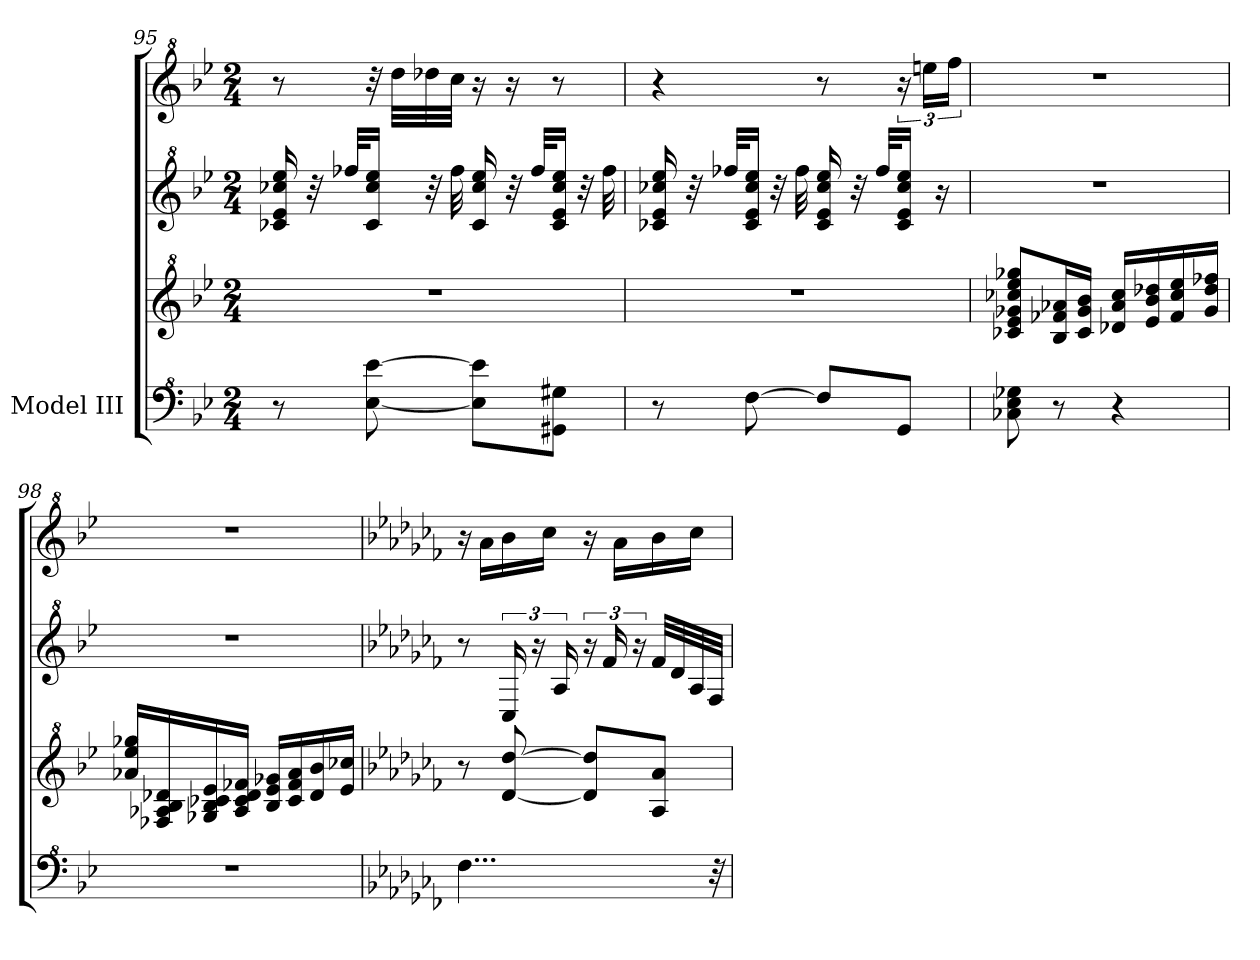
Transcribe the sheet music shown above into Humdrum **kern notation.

**kern	**kern	**kern	**kern
*part1	*part1	*part1	*part1
*staff4	*staff3	*staff2	*staff1
*I"Model III	*	*	*
*clefF^4	*clefG^2	*clefG^2	*clefG^2
*k[b-e-]	*k[b-e-]	*k[b-e-]	*k[b-e-]
*M2/4	*M2/4	*M2/4	*M2/4
=95	=95	=95	=95
8r	2r	16cc-X/ 16ee-/ 16ccc-X/ 16eee-/	8r
.	.	32r	.
.	.	32fff-X/KLL	.
[8e-\ [8ee-\	.	16cc-/ 16ccc-/ 16eee-/JJ	32r
.	.	.	32ddd\LLL
.	.	32r	32ddd-X\
.	.	32fff-\	32ccc\JJJ
8e-\] 8ee-\]L	.	16cc-/ 16ccc-/ 16eee-/	16r
.	.	32r	16r
.	.	32fff-/KLL	.
8G#X\ 8g#X\J	.	16cc-/ 16ee-/ 16ccc-/ 16eee-/JJ	8r
.	.	32r	.
.	.	32fff-\	.
=96	=96	=96	=96
8r	2r	16cc-X/ 16ee-/ 16ccc-X/ 16eee-/	4r
.	.	32r	.
.	.	32fff-X/KLL	.
[8f\	.	16cc-/ 16ee-/ 16ccc-/ 16eee-/JJ	.
.	.	32r	.
.	.	32fff-\	.
8f/L]	.	16cc-/ 16ee-/ 16ccc-/ 16eee-/	8r
.	.	32r	.
.	.	32fff-/KLL	.
8G/J	.	16cc-/ 16ee-/ 16ccc-/ 16eee-/JJ	24r
.	.	.	24eeen\LL
.	.	16r	.
.	.	.	24fff\JJ
!!LO:LB:g=z
=97	=97	=97	=97
8c-X\ 8e-\ 8g-X\	8cc-X/ 8ee-/ 8gg-X/ 8ccc-X/ 8eee-/ 8ggg-X/L	2r	2r
8r	16b-/ 16ff-X/ 16aa-X/L	.	.
.	16cc-/ 16gg-/ 16bb-/JJ	.	.
4r	16dd-X/ 16aa-/ 16ccc-/LL	.	.
.	16ee-/ 16bb-/ 16ddd-X/	.	.
.	16ff-/ 16ccc-/ 16eee-/	.	.
.	16gg-/ 16ddd-/ 16fff-X/JJ	.	.
=98	=98	=98	=98
2r	16aa-X/ 16eee-/ 16ggg-X/LL	2r	2r
.	16f-X/ 16a-X/ 16b-/ 16dd-X/	.	.
.	16g-X/ 16b-/ 16cc-X/ 16ee-/	.	.
.	16a-/ 16cc-/ 16dd-/ 16ff-X/JJ	.	.
.	16b-/ 16ee-/ 16gg-X/LL	.	.
.	16cc-/ 16ff-/ 16aa-/	.	.
.	16dd-/ 16bb-/	.	.
.	16ee-/ 16ccc-X/JJ	.	.
=99	=99	=99	=99
*k[b-e-a-d-g-c-f-]	*k[b-e-a-d-g-c-f-]	*k[b-e-a-d-g-c-f-]	*k[b-e-a-d-g-c-f-]
4...f-\	8r	8r	16r
.	.	.	16aa-\LL
.	[8dd-/ [8ddd-/	24c-/	16bb-\
.	.	24r	.
.	.	.	16ccc-\JJ
.	.	24a-/	.
.	8dd-/] 8ddd-/]L	24r	16r
.	.	24ff-/	.
.	.	.	16aa-\LL
.	.	24r	.
.	8a-/ 8aa-/J	32ff-/LLL	16bb-\
.	.	32dd-/	.
.	.	32a-/	16ccc-\JJ
32r	.	32f-/JJJ	.
=	=	=	=
*-	*-	*-	*-
